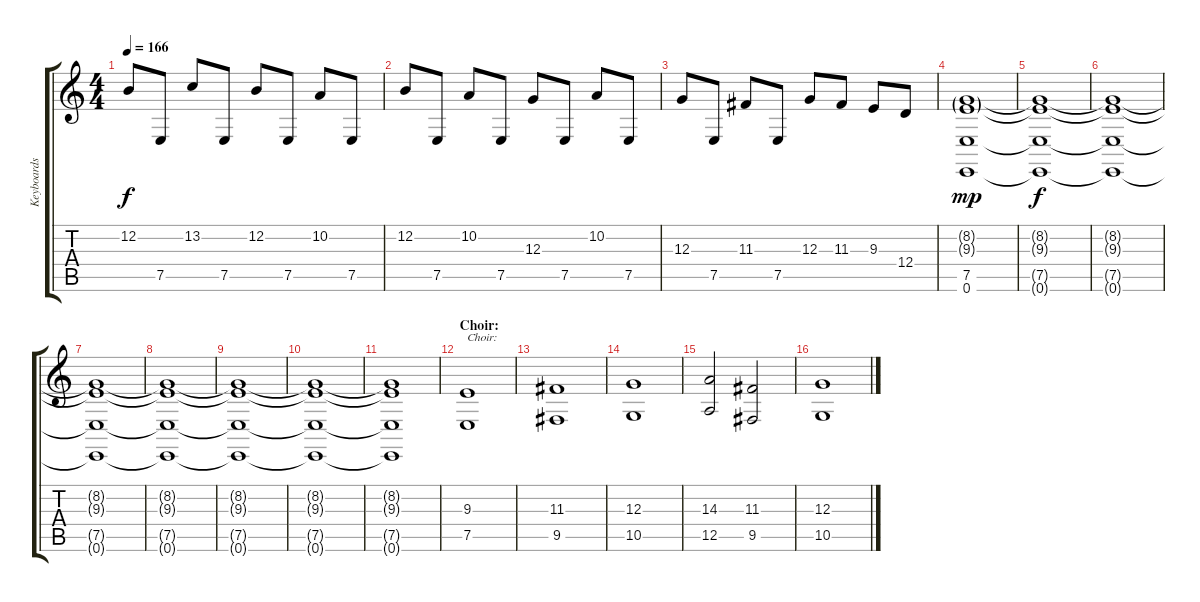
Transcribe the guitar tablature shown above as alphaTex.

\track ("Keyboards" "Keyboards") {instrument voiceoohs}
\staff {score tabs}
\tuning (E4 B3 G3 D3 A2 E2) {hide}
\ts (4 4)
\tempo 166
\clef g2
\ks c
12.2.8{dy f} 7.5.8 13.2.8 7.5.8 12.2.8 7.5.8 10.2.8 7.5.8 |
12.2.8 7.5.8 10.2.8 7.5.8 12.3.8 7.5.8 10.2.8 7.5.8 |
12.3.8 7.5.8 11.3.8 7.5.8 12.3.8 11.3.8 9.3.8 12.4.8 |
(8.2{g} 9.3{g} 7.5 0.6).1{dy mp} |
(8.2{t} 9.3{t} 7.5{t} 0.6{t}).1{dy f} |
(8.2{t} 9.3{t} 7.5{t} 0.6{t}).1 |
(8.2{t} 9.3{t} 7.5{t} 0.6{t}).1 |
(8.2{t} 9.3{t} 7.5{t} 0.6{t}).1 |
(8.2{t} 9.3{t} 7.5{t} 0.6{t}).1 |
(8.2{t} 9.3{t} 7.5{t} 0.6{t}).1 |
(8.2{t} 9.3{t} 7.5{t} 0.6{t}).1 |
\section ("" "Choir:")
(9.3 7.5).1{txt "Choir:"} |
(11.3 9.5).1 |
(12.3 10.5).1 |
(14.3 12.5).2 (11.3 9.5).2 |
(12.3 10.5).1
